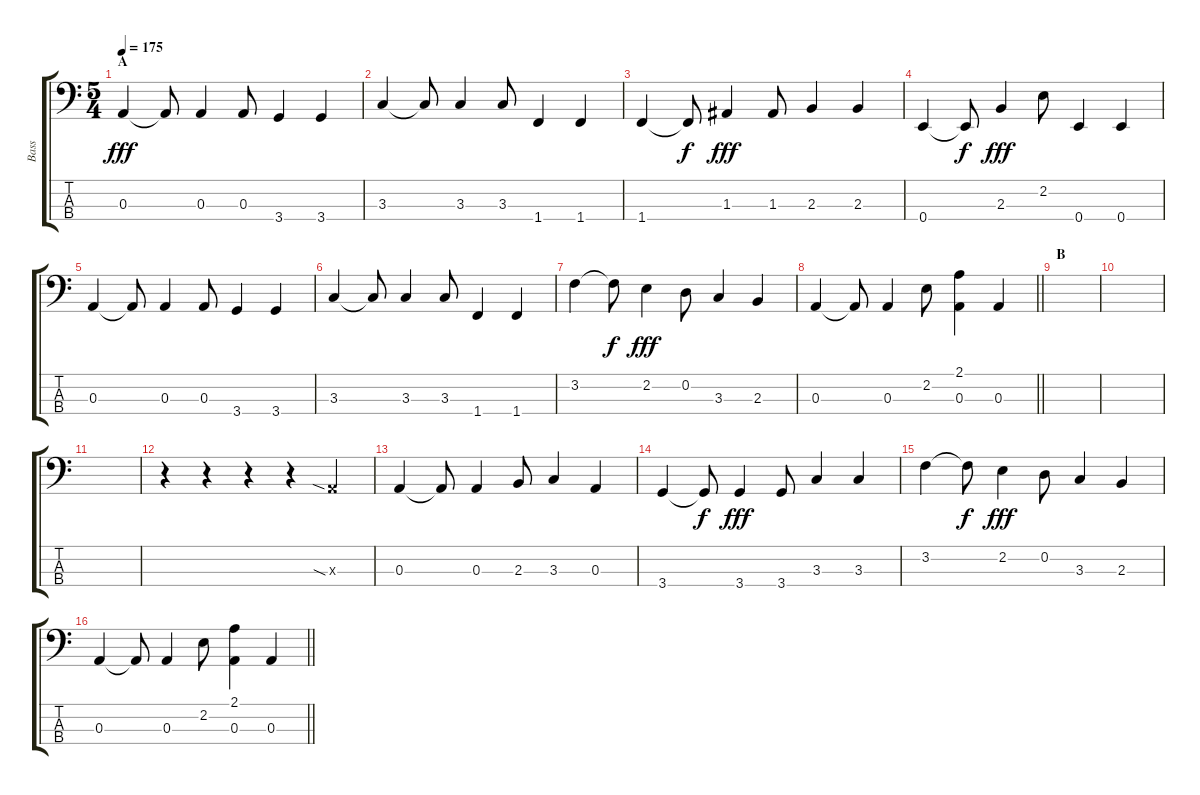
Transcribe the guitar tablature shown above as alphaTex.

\track ("Bass" "Bass") {instrument electricbassfinger}
\staff {score tabs}
\tuning (G2 D2 A1 E1) {hide}
\ts (5 4)
\section ("" "A")
\tempo 175
\clef f4
\ks c
0.3.4{dy fff} 0.3{t}.8 0.3.4 0.3.8 3.4.4 3.4.4 |
3.3.4 3.3{t}.8 3.3.4 3.3.8 1.4.4 1.4.4 |
1.4.4 1.4{t}.8{dy f} 1.3.4{dy fff} 1.3.8 2.3.4 2.3.4 |
0.4.4 0.4{t}.8{dy f} 2.3.4{dy fff} 2.2.8 0.4.4 0.4.4 |
0.3.4 0.3{t}.8 0.3.4 0.3.8 3.4.4 3.4.4 |
3.3.4 3.3{t}.8 3.3.4 3.3.8 1.4.4 1.4.4 |
3.2.4 3.2{t}.8{dy f} 2.2.4{dy fff} 0.2.8 3.3.4 2.3.4 |
\barLineRight lightlight
0.3.4 0.3{t}.8 0.3.4 2.2.8 (2.1 0.3).4 0.3.4 |
\section ("" "B")
|
|
|
r.4 r.4 r.4 r.4 0.3{sia x}.4 |
0.3.4 0.3{t}.8 0.3.4 2.3.8 3.3.4 0.3.4 |
3.4.4 3.4{t}.8{dy f} 3.4.4{dy fff} 3.4.8 3.3.4 3.3.4 |
3.2.4 3.2{t}.8{dy f} 2.2.4{dy fff} 0.2.8 3.3.4 2.3.4 |
\barLineRight lightlight
0.3.4 0.3{t}.8 0.3.4 2.2.8 (2.1 0.3).4 0.3.4
